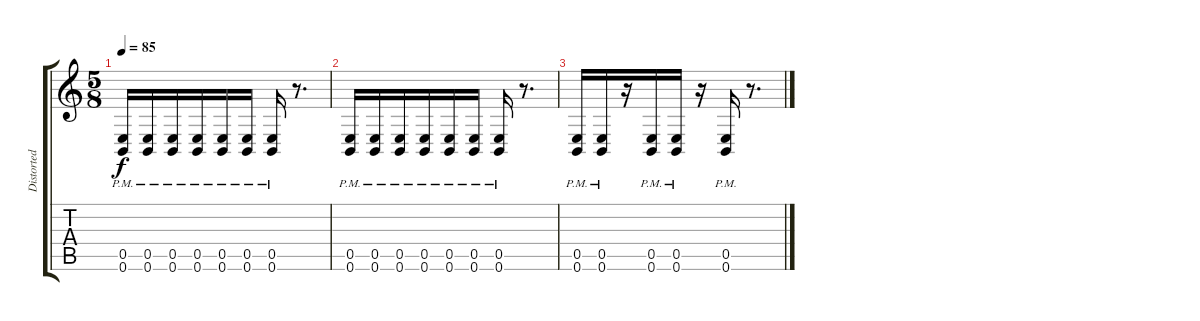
\track ("Distorted Guitar 2" "Distorted ") {instrument distortionguitar}
\staff {score tabs}
\tuning (B3 Gb3 D3 A2 E2 B1) {hide}
\ts (5 8)
\tempo 85
\clef g2
\ks c
(0.5{pm} 0.6{pm}).16{dy f} (0.5{pm} 0.6{pm}).16 (0.5{pm} 0.6{pm}).16 (0.5{pm} 0.6{pm}).16 (0.5{pm} 0.6{pm}).16 (0.5{pm} 0.6{pm}).16 (0.5{pm} 0.6{pm}).16 r.8{d} |
(0.5{pm} 0.6{pm}).16 (0.5{pm} 0.6{pm}).16 (0.5{pm} 0.6{pm}).16 (0.5{pm} 0.6{pm}).16 (0.5{pm} 0.6{pm}).16 (0.5{pm} 0.6{pm}).16 (0.5{pm} 0.6{pm}).16 r.8{d} |
(0.5{pm} 0.6{pm}).16 (0.5{pm} 0.6{pm}).16 r.16 (0.5{pm} 0.6{pm}).16 (0.5{pm} 0.6{pm}).16 r.16 (0.5 0.6{pm}).16 r.8{d}
